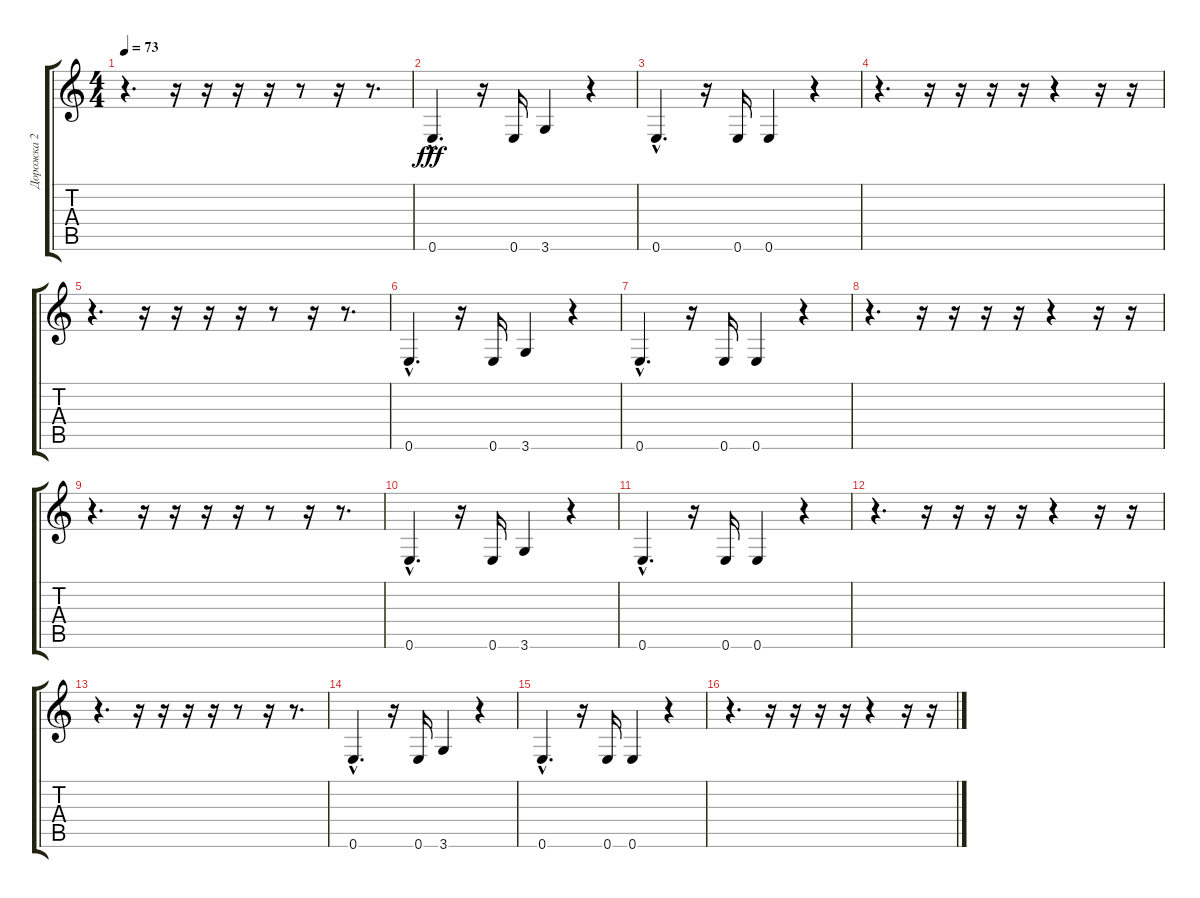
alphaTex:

\track ("Дорожка 2" "Дорожка 2") {instrument electricbassfinger}
\staff {score tabs}
\tuning (E4 B3 G3 D3 A2 E2) {hide}
\ts (4 4)
\tempo 73
\clef g2
\ks c
r.4{d dy fff} r.16 r.16 r.16 r.16 r.8 r.16 r.8{d} |
0.6{hac}.4{d} r.16 0.6.16 3.6.4 r.4 |
0.6{hac}.4{d} r.16 0.6.16 0.6.4 r.4 |
r.4{d} r.16 r.16 r.16 r.16 r.4 r.16 r.16 |
r.4{d} r.16 r.16 r.16 r.16 r.8 r.16 r.8{d} |
0.6{hac}.4{d} r.16 0.6.16 3.6.4 r.4 |
0.6{hac}.4{d} r.16 0.6.16 0.6.4 r.4 |
r.4{d} r.16 r.16 r.16 r.16 r.4 r.16 r.16 |
r.4{d} r.16 r.16 r.16 r.16 r.8 r.16 r.8{d} |
0.6{hac}.4{d} r.16 0.6.16 3.6.4 r.4 |
0.6{hac}.4{d} r.16 0.6.16 0.6.4 r.4 |
r.4{d} r.16 r.16 r.16 r.16 r.4 r.16 r.16 |
r.4{d} r.16 r.16 r.16 r.16 r.8 r.16 r.8{d} |
0.6{hac}.4{d} r.16 0.6.16 3.6.4 r.4 |
0.6{hac}.4{d} r.16 0.6.16 0.6.4 r.4 |
r.4{d} r.16 r.16 r.16 r.16 r.4 r.16 r.16
